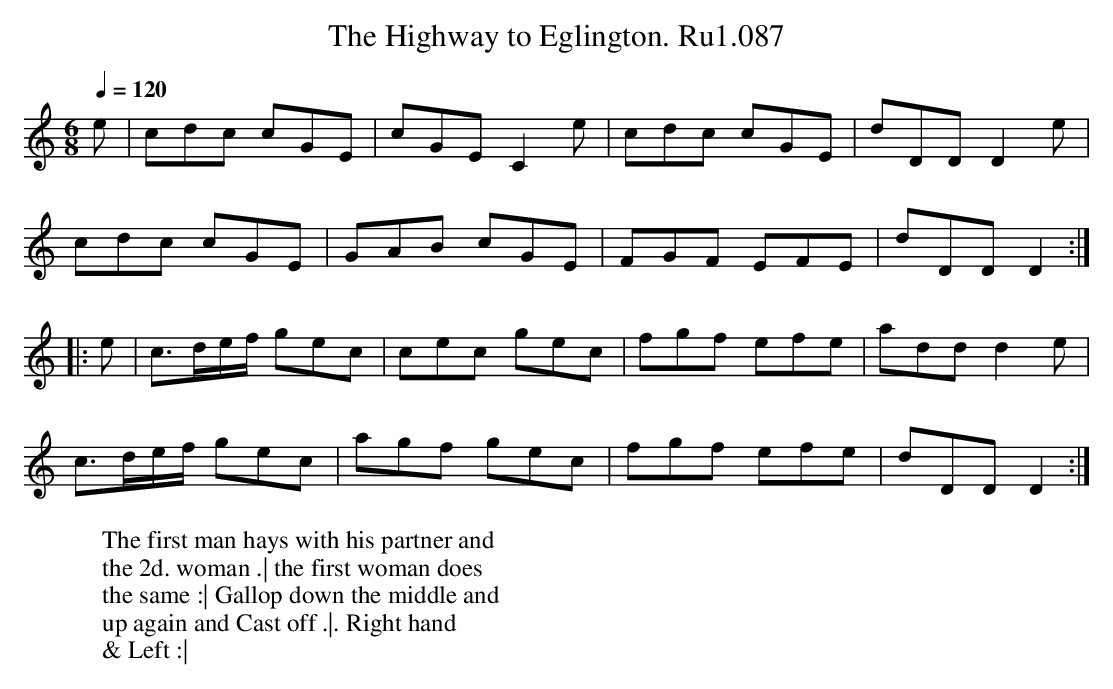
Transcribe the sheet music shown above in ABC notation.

X:1
T:Highway to Eglington. Ru1.087, The
M:6/8
L:1/8
Q:1/4=120
K:C
e|cdc cGE|cGEC2e|cdc cGE|dDDD2e|
cdc cGE|GAB cGE|FGF EFE|dDDD2:|
|:e|c>de/f/ gec|cec gec|fgf efe|addd2e|
c>de/f/ gec|agf gec|fgf efe|dDDD2:|
W:The first man hays with his partner and
W:the 2d. woman .| the first woman does
W:the same :| Gallop down the middle and
W:up again and Cast off .|. Right hand
W:& Left :|
